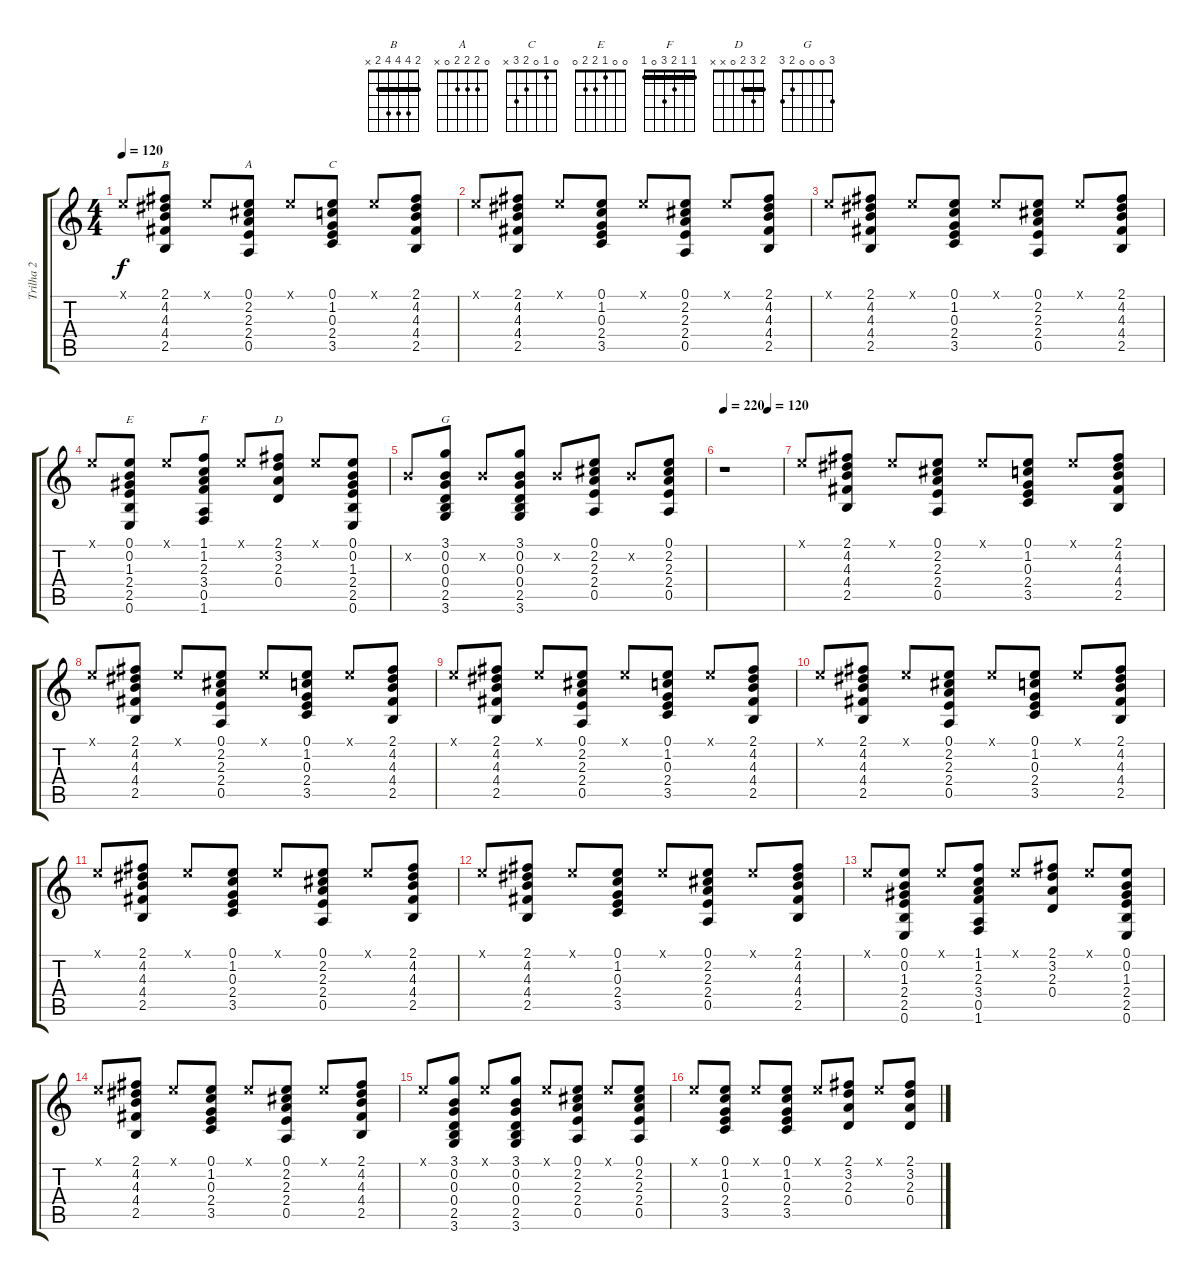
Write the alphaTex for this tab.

\track ("Trilha 2" "Trilha 2") {instrument acousticguitarsteel}
\staff {score tabs}
\tuning (E4 B3 G3 D3 A2 E2) {hide}
\chord ("B" 2 4 4 4 2 x) {barre 2}
\chord ("A" 0 2 2 2 0 x)
\chord ("C" 0 1 0 2 3 x)
\chord ("E" 0 0 1 2 2 0)
\chord ("F" 1 1 2 3 0 1) {barre 1}
\chord ("D" 2 3 2 0 x x) {barre 2}
\chord ("G" 3 0 0 0 2 3)
\ts (4 4)
\tempo 120
\clef g2
\ks c
0.1{x}.8{dy f} (2.1 4.2 4.3 4.4 2.5).8{ch "B"} 0.1{x}.8 (0.1 2.2 2.3 2.4 0.5).8{ch "A"} 0.1{x}.8 (0.1 1.2 0.3 2.4 3.5).8{ch "C"} 0.1{x}.8 (2.1 4.2 4.3 4.4 2.5).8 |
0.1{x}.8 (2.1 4.2 4.3 4.4 2.5).8 0.1{x}.8 (0.1 1.2 0.3 2.4 3.5).8 0.1{x}.8 (0.1 2.2 2.3 2.4 0.5).8 0.1{x}.8 (2.1 4.2 4.3 4.4 2.5).8 |
0.1{x}.8 (2.1 4.2 4.3 4.4 2.5).8 0.1{x}.8 (0.1 1.2 0.3 2.4 3.5).8 0.1{x}.8 (0.1 2.2 2.3 2.4 0.5).8 0.1{x}.8 (2.1 4.2 4.3 4.4 2.5).8 |
0.1{x}.8 (0.1 0.2 1.3 2.4 2.5 0.6).8{ch "E"} 0.1{x}.8 (1.1 1.2 2.3 3.4 0.5 1.6).8{ch "F"} 0.1{x}.8 (2.1 3.2 2.3 0.4).8{ch "D"} 0.1{x}.8 (0.1 0.2 1.3 2.4 2.5 0.6).8 |
0.2{x}.8 (3.1 0.2 0.3 0.4 2.5 3.6).8{ch "G"} 0.2{x}.8 (3.1 0.2 0.3 0.4 2.5 3.6).8 0.2{x}.8 (0.1 2.2 2.3 2.4 0.5).8 0.2{x}.8 (0.1 2.2 2.3 2.4 0.5).8 |
\tempo 220
\tempo (120 0.75)
r.1 |
0.1{x}.8 (2.1 4.2 4.3 4.4 2.5).8 0.1{x}.8 (0.1 2.2 2.3 2.4 0.5).8 0.1{x}.8 (0.1 1.2 0.3 2.4 3.5).8 0.1{x}.8 (2.1 4.2 4.3 4.4 2.5).8 |
0.1{x}.8 (2.1 4.2 4.3 4.4 2.5).8 0.1{x}.8 (0.1 2.2 2.3 2.4 0.5).8 0.1{x}.8 (0.1 1.2 0.3 2.4 3.5).8 0.1{x}.8 (2.1 4.2 4.3 4.4 2.5).8 |
0.1{x}.8 (2.1 4.2 4.3 4.4 2.5).8 0.1{x}.8 (0.1 2.2 2.3 2.4 0.5).8 0.1{x}.8 (0.1 1.2 0.3 2.4 3.5).8 0.1{x}.8 (2.1 4.2 4.3 4.4 2.5).8 |
0.1{x}.8 (2.1 4.2 4.3 4.4 2.5).8 0.1{x}.8 (0.1 2.2 2.3 2.4 0.5).8 0.1{x}.8 (0.1 1.2 0.3 2.4 3.5).8 0.1{x}.8 (2.1 4.2 4.3 4.4 2.5).8 |
0.1{x}.8 (2.1 4.2 4.3 4.4 2.5).8 0.1{x}.8 (0.1 1.2 0.3 2.4 3.5).8 0.1{x}.8 (0.1 2.2 2.3 2.4 0.5).8 0.1{x}.8 (2.1 4.2 4.3 4.4 2.5).8 |
0.1{x}.8 (2.1 4.2 4.3 4.4 2.5).8 0.1{x}.8 (0.1 1.2 0.3 2.4 3.5).8 0.1{x}.8 (0.1 2.2 2.3 2.4 0.5).8 0.1{x}.8 (2.1 4.2 4.3 4.4 2.5).8 |
0.1{x}.8 (0.1 0.2 1.3 2.4 2.5 0.6).8 0.1{x}.8 (1.1 1.2 2.3 3.4 0.5 1.6).8 0.1{x}.8 (2.1 3.2 2.3 0.4).8 0.1{x}.8 (0.1 0.2 1.3 2.4 2.5 0.6).8 |
0.1{x}.8 (2.1 4.2 4.3 4.4 2.5).8 0.1{x}.8 (0.1 1.2 0.3 2.4 3.5).8 0.1{x}.8 (0.1 2.2 2.3 2.4 0.5).8 0.1{x}.8 (2.1 4.2 4.3 4.4 2.5).8 |
0.1{x}.8 (3.1 0.2 0.3 0.4 2.5 3.6).8 0.1{x}.8 (3.1 0.2 0.3 0.4 2.5 3.6).8 0.1{x}.8 (0.1 2.2 2.3 2.4 0.5).8 0.1{x}.8 (0.1 2.2 2.3 2.4 0.5).8 |
0.1{x}.8 (0.1 1.2 0.3 2.4 3.5).8 0.1{x}.8 (0.1 1.2 0.3 2.4 3.5).8 0.1{x}.8 (2.1 3.2 2.3 0.4).8 0.1{x}.8 (2.1 3.2 2.3 0.4).8
